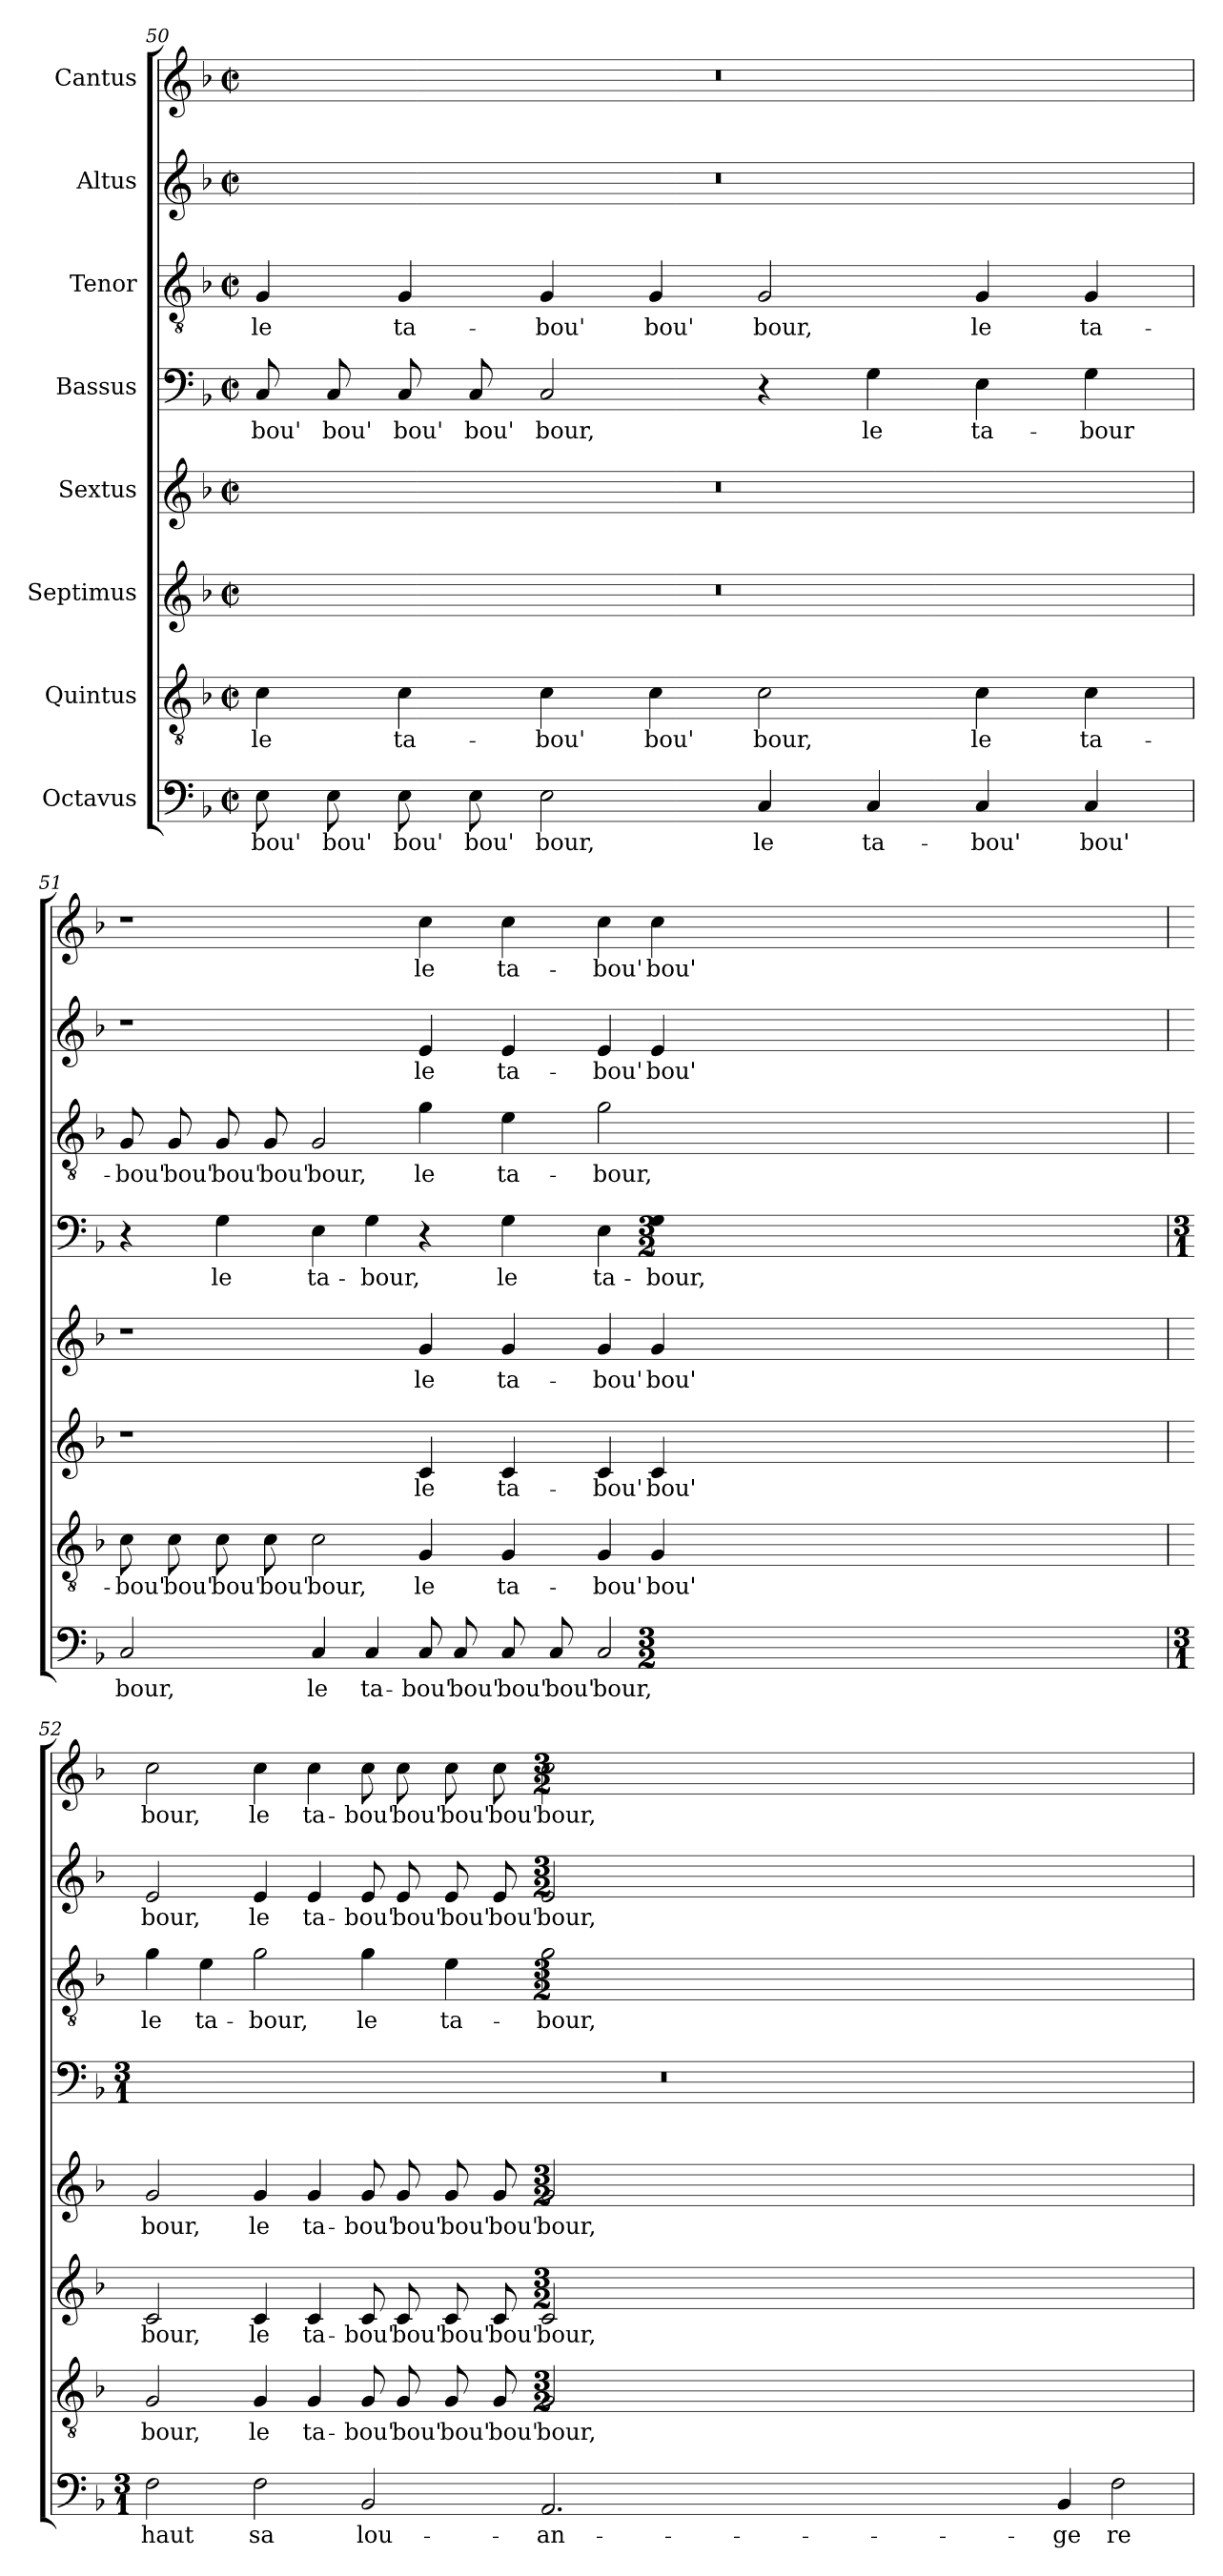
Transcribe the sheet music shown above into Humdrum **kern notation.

**kern	**text	**kern	**text	**kern	**text	**kern	**text	**kern	**text	**kern	**text	**kern	**text	**kern	**text
*part8	*part8	*part7	*part7	*part6	*part6	*part5	*part5	*part4	*part4	*part3	*part3	*part2	*part2	*part1	*part1
*staff8	*staff8	*staff7	*staff7	*staff6	*staff6	*staff5	*staff5	*staff4	*staff4	*staff3	*staff3	*staff2	*staff2	*staff1	*staff1
*I"Octavus	*	*I"Quintus	*	*I"Septimus	*	*I"Sextus	*	*I"Bassus	*	*I"Tenor	*	*I"Altus	*	*I"Cantus	*
!!LO:LB:g=z
*clefF4	*	*clefGv2	*	*clefG2	*	*clefG2	*	*clefF4	*	*clefGv2	*	*clefG2	*	*clefG2	*
*k[b-]	*	*k[b-]	*	*k[b-]	*	*k[b-]	*	*k[b-]	*	*k[b-]	*	*k[b-]	*	*k[b-]	*
*F:	*	*F:	*	*F:	*	*F:	*	*F:	*	*F:	*	*F:	*	*F:	*
*M4/2	*	*M4/2	*	*M4/2	*	*M4/2	*	*M4/2	*	*M4/2	*	*M4/2	*	*M4/2	*
*met(c|)	*	*met(c|)	*	*met(c|)	*	*met(c|)	*	*met(c|)	*	*met(c|)	*	*met(c|)	*	*met(c|)	*
=50	=50	=50	=50	=50	=50	=50	=50	=50	=50	=50	=50	=50	=50	=50	=50
!	!LO:LY:b	!	!LO:LY:b	!	!	!	!	!	!LO:LY:b	!	!LO:LY:b	!	!	!	!
8E	-bou'	4c	le	0r	.	0r	.	8C	-bou'	4G	le	0r	.	0r	.
!	!LO:LY:b	!	!	!	!	!	!	!	!LO:LY:b	!	!	!	!	!	!
8E	bou'	.	.	.	.	.	.	8C	bou'	.	.	.	.	.	.
!	!LO:LY:b	!	!LO:LY:b	!	!	!	!	!	!LO:LY:b	!	!LO:LY:b	!	!	!	!
8E	bou'	4c	ta-	.	.	.	.	8C	bou'	4G	ta-	.	.	.	.
!	!LO:LY:b	!	!	!	!	!	!	!	!LO:LY:b	!	!	!	!	!	!
8E	bou'	.	.	.	.	.	.	8C	bou'	.	.	.	.	.	.
!	!LO:LY:b	!	!LO:LY:b	!	!	!	!	!	!LO:LY:b	!	!LO:LY:b	!	!	!	!
2E	bour,	4c	-bou'	.	.	.	.	2C	bour,	4G	-bou'	.	.	.	.
!	!	!	!LO:LY:b	!	!	!	!	!	!	!	!LO:LY:b	!	!	!	!
.	.	4c	bou'	.	.	.	.	.	.	4G	bou'	.	.	.	.
!	!LO:LY:b	!	!LO:LY:b	!	!	!	!	!	!	!	!LO:LY:b	!	!	!	!
4C	le	2c	bour,	.	.	.	.	4r	.	2G	bour,	.	.	.	.
!	!LO:LY:b	!	!	!	!	!	!	!	!LO:LY:b	!	!	!	!	!	!
4C	ta-	.	.	.	.	.	.	4G	le	.	.	.	.	.	.
!	!LO:LY:b	!	!LO:LY:b	!	!	!	!	!	!LO:LY:b	!	!LO:LY:b	!	!	!	!
4C	-bou'	4c	le	.	.	.	.	4E	ta-	4G	le	.	.	.	.
!	!LO:LY:b	!	!LO:LY:b	!	!	!	!	!	!LO:LY:b	!	!LO:LY:b	!	!	!	!
4C	bou'	4c	ta-	.	.	.	.	4G	-bour	4G	ta-	.	.	.	.
=51	=51	=51	=51	=51	=51	=51	=51	=51	=51	=51	=51	=51	=51	=51	=51
!	!LO:LY:b	!	!LO:LY:b	!	!	!	!	!	!	!	!LO:LY:b	!	!	!	!
2C	bour,	8c	-bou'	1r	.	1r	.	4r	.	8G	-bou'	1r	.	1r	.
!	!	!	!LO:LY:b	!	!	!	!	!	!	!	!LO:LY:b	!	!	!	!
.	.	8c	bou'	.	.	.	.	.	.	8G	bou'	.	.	.	.
!	!	!	!LO:LY:b	!	!	!	!	!	!LO:LY:b	!	!LO:LY:b	!	!	!	!
.	.	8c	bou'	.	.	.	.	4G	le	8G	bou'	.	.	.	.
!	!	!	!LO:LY:b	!	!	!	!	!	!	!	!LO:LY:b	!	!	!	!
.	.	8c	bou'	.	.	.	.	.	.	8G	bou'	.	.	.	.
!	!LO:LY:b	!	!LO:LY:b	!	!	!	!	!	!LO:LY:b	!	!LO:LY:b	!	!	!	!
4C	le	2c	bour,	.	.	.	.	4E	ta-	2G	bour,	.	.	.	.
!	!LO:LY:b	!	!	!	!	!	!	!	!LO:LY:b	!	!	!	!	!	!
4C	ta-	.	.	.	.	.	.	4G	-bour,	.	.	.	.	.	.
!	!LO:LY:b	!	!LO:LY:b	!	!LO:LY:b	!	!LO:LY:b	!	!	!	!LO:LY:b	!	!LO:LY:b	!	!LO:LY:b
8C	-bou'	4G	le	4c	le	4g	le	4r	.	4g	le	4e	le	4cc	le
!	!LO:LY:b	!	!	!	!	!	!	!	!	!	!	!	!	!	!
8C	bou'	.	.	.	.	.	.	.	.	.	.	.	.	.	.
!	!LO:LY:b	!	!LO:LY:b	!	!LO:LY:b	!	!LO:LY:b	!	!LO:LY:b	!	!LO:LY:b	!	!LO:LY:b	!	!LO:LY:b
8C	bou'	4G	ta-	4c	ta-	4g	ta-	4G	le	4e	ta-	4e	ta-	4cc	ta-
!	!LO:LY:b	!	!	!	!	!	!	!	!	!	!	!	!	!	!
8C	bou'	.	.	.	.	.	.	.	.	.	.	.	.	.	.
!	!LO:LY:b	!	!LO:LY:b	!	!LO:LY:b	!	!LO:LY:b	!	!LO:LY:b	!	!LO:LY:b	!	!LO:LY:b	!	!LO:LY:b
2C	bour,	4G	-bou'	4c	-bou'	4g	-bou'	4E	ta-	2g	-bour,	4e	-bou'	4cc	-bou'
!	!	!	!LO:LY:b	!	!LO:LY:b	!	!LO:LY:b	!	!LO:LY:b	!	!	!	!LO:LY:b	!	!LO:LY:b
.	.	4G	bou'	4c	bou'	4g	bou'	4G	-bour,	.	.	4e	bou'	4cc	bou'
*M3/2	*	*	*	*	*	*	*	*M3/2	*	*	*	*	*	*	*
!!LO:LB:g=z
=52	=52	=52	=52	=52	=52	=52	=52	=52	=52	=52	=52	=52	=52	=52	=52
*M3/1	*	*	*	*	*	*	*	*M3/1	*	*	*	*	*	*	*
!	!LO:LY:b	!	!LO:LY:b	!	!LO:LY:b	!	!LO:LY:b	!	!	!	!LO:LY:b	!	!LO:LY:b	!	!LO:LY:b
2F	haut	2G	bour,	2c	bour,	2g	bour,	0.r	.	4g	le	2e	bour,	2cc	bour,
!	!	!	!	!	!	!	!	!	!	!	!LO:LY:b	!	!	!	!
.	.	.	.	.	.	.	.	.	.	4e	ta-	.	.	.	.
!	!LO:LY:b	!	!LO:LY:b	!	!LO:LY:b	!	!LO:LY:b	!	!	!	!LO:LY:b	!	!LO:LY:b	!	!LO:LY:b
2F	sa	4G	le	4c	le	4g	le	.	.	2g	-bour,	4e	le	4cc	le
!	!	!	!LO:LY:b	!	!LO:LY:b	!	!LO:LY:b	!	!	!	!	!	!LO:LY:b	!	!LO:LY:b
.	.	4G	ta-	4c	ta-	4g	ta-	.	.	.	.	4e	ta-	4cc	ta-
!	!LO:LY:b	!	!LO:LY:b	!	!LO:LY:b	!	!LO:LY:b	!	!	!	!LO:LY:b	!	!LO:LY:b	!	!LO:LY:b
2BB-	lou-	8G	-bou'	8c	-bou'	8g	-bou'	.	.	4g	le	8e	-bou'	8cc	-bou'
!	!	!	!LO:LY:b	!	!LO:LY:b	!	!LO:LY:b	!	!	!	!	!	!LO:LY:b	!	!LO:LY:b
.	.	8G	bou'	8c	bou'	8g	bou'	.	.	.	.	8e	bou'	8cc	bou'
!	!	!	!LO:LY:b	!	!LO:LY:b	!	!LO:LY:b	!	!	!	!LO:LY:b	!	!LO:LY:b	!	!LO:LY:b
.	.	8G	bou'	8c	bou'	8g	bou'	.	.	4e	ta-	8e	bou'	8cc	bou'
!	!	!	!LO:LY:b	!	!LO:LY:b	!	!LO:LY:b	!	!	!	!	!	!LO:LY:b	!	!LO:LY:b
.	.	8G	bou'	8c	bou'	8g	bou'	.	.	.	.	8e	bou'	8cc	bou'
!	!LO:LY:b	!	!LO:LY:b	!	!LO:LY:b	!	!LO:LY:b	!	!	!	!LO:LY:b	!	!LO:LY:b	!	!LO:LY:b
2.AA	-an-	2G	bour,	2c	bour,	2g	bour,	.	.	2g	-bour,	2e	bour,	2cc	bour,
*	*	*M3/2	*	*M3/2	*	*M3/2	*	*	*	*M3/2	*	*M3/2	*	*M3/2	*
.	.	1ryy	.	1ryy	.	1ryy	.	.	.	1ryy	.	1ryy	.	1ryy	.
!	!LO:LY:b	!	!	!	!	!	!	!	!	!	!	!	!	!	!
4BB-	-ge	.	.	.	.	.	.	.	.	.	.	.	.	.	.
!	!LO:LY:b	!	!	!	!	!	!	!	!	!	!	!	!	!	!
2F	re-	.	.	.	.	.	.	.	.	.	.	.	.	.	.
=	=	=	=	=	=	=	=	=	=	=	=	=	=	=	=
*-	*-	*-	*-	*-	*-	*-	*-	*-	*-	*-	*-	*-	*-	*-	*-
